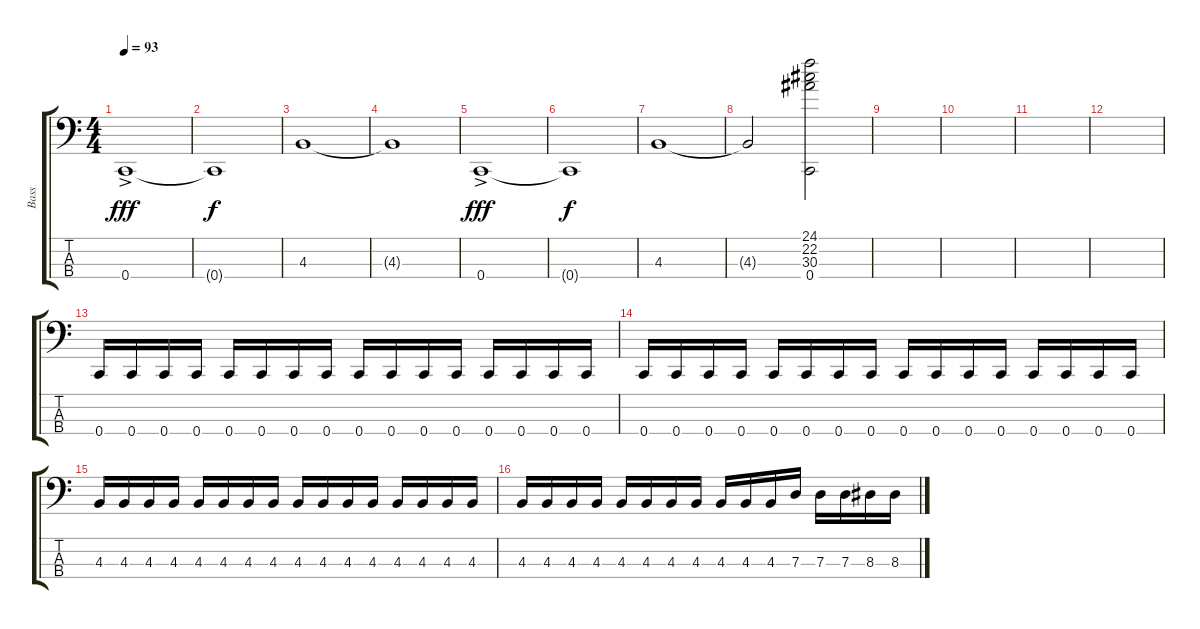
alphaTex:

\track ("Bass" "Bass") {instrument electricbassfinger}
\staff {score tabs}
\tuning (F2 C2 G1 C1) {hide}
\ts (4 4)
\tempo 93
\clef f4
\ks c
0.4{ac}.1{dy fff} |
0.4{t}.1{dy f} |
4.3.1 |
4.3{t}.1 |
0.4{ac}.1{dy fff} |
0.4{t}.1{dy f} |
4.3.1 |
4.3{t}.2 (24.1 22.2 30.3 0.4).2{instrument reversecymbal} |
|
|
|
|
0.4.16 0.4.16 0.4.16 0.4.16 0.4.16 0.4.16 0.4.16 0.4.16 0.4.16 0.4.16 0.4.16 0.4.16 0.4.16 0.4.16 0.4.16 0.4.16 |
0.4.16 0.4.16 0.4.16 0.4.16 0.4.16 0.4.16 0.4.16 0.4.16 0.4.16 0.4.16 0.4.16 0.4.16 0.4.16 0.4.16 0.4.16 0.4.16 |
4.3.16 4.3.16 4.3.16 4.3.16 4.3.16 4.3.16 4.3.16 4.3.16 4.3.16 4.3.16 4.3.16 4.3.16 4.3.16 4.3.16 4.3.16 4.3.16 |
4.3.16 4.3.16 4.3.16 4.3.16 4.3.16 4.3.16 4.3.16 4.3.16 4.3.16 4.3.16 4.3.16 7.3.16 7.3.16 7.3.16 8.3.16 8.3.16
